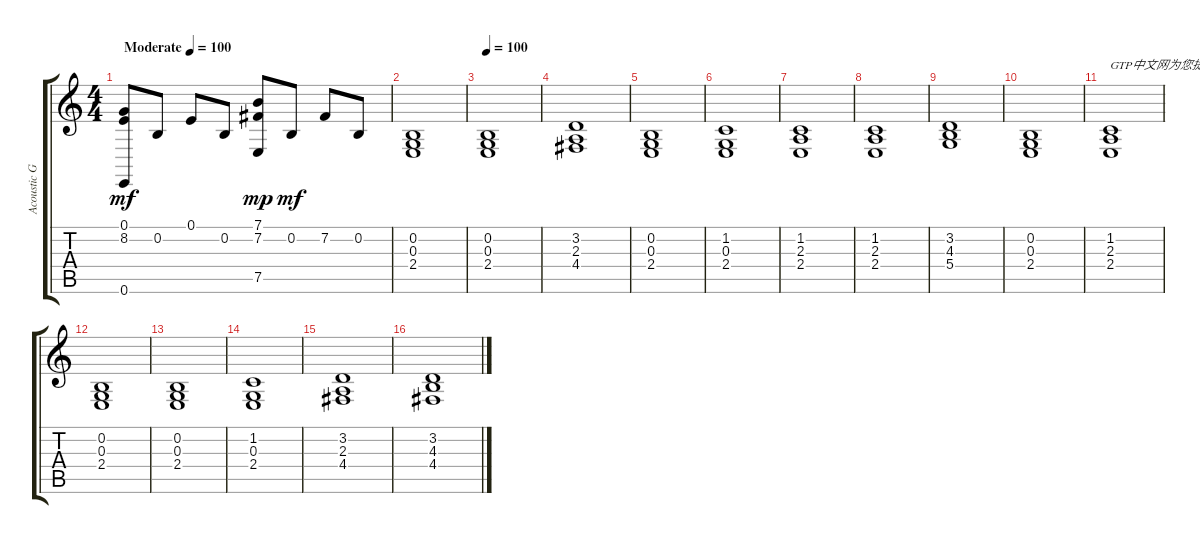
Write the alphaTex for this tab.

\track ("Acoustic Grand Piano" "Acoustic G") {instrument acousticgrandpiano}
\staff {score tabs}
\tuning (E4 B3 G3 D3 A2 E2) {hide}
\ts (4 4)
\tempo (100 "Moderate")
\clef g2
\ks c
(0.1 8.2 0.6).8{dy mf instrument acousticgrandpiano} 0.2.8 0.1.8 0.2.8 (7.1 7.2 7.5).8{dy mp} 0.2.8{dy mf} 7.2.8 0.2.8 |
(0.2 0.3 2.4).1 |
\tempo 100
(0.2 0.3 2.4).1 |
(3.2 2.3 4.4).1 |
(0.2 0.3 2.4).1 |
(1.2 0.3 2.4).1 |
(1.2 2.3 2.4).1 |
(1.2 2.3 2.4).1 |
(3.2 4.3 5.4).1 |
(0.2 0.3 2.4).1 |
(1.2 2.3 2.4).1{txt "GTP中文网为您提供优秀的谱子"} |
(0.2 0.3 2.4).1 |
(0.2 0.3 2.4).1 |
(1.2 0.3 2.4).1 |
(3.2 2.3 4.4).1 |
(3.2 4.3 4.4).1
